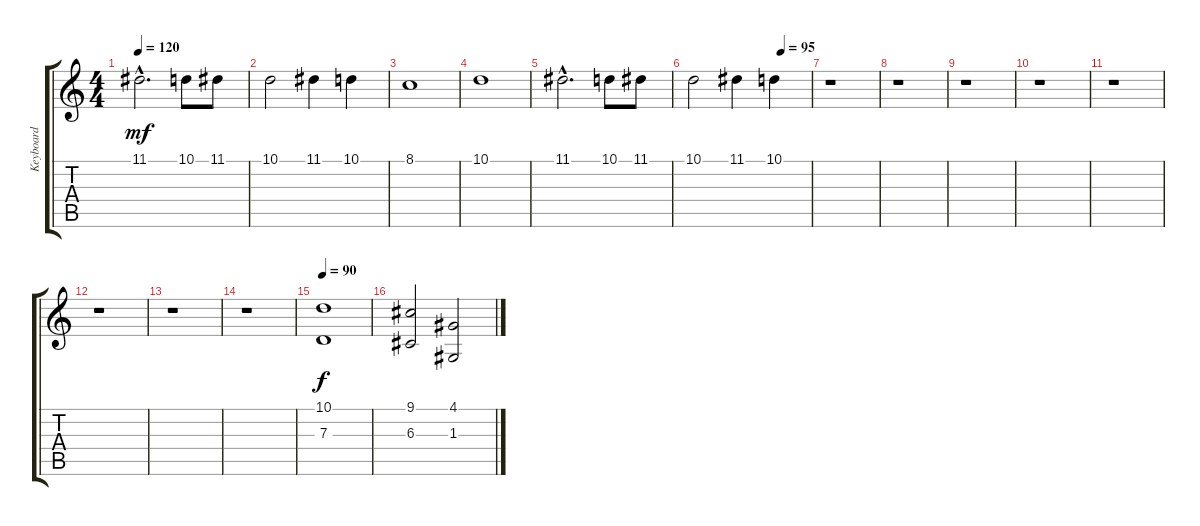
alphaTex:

\track ("Keyboard" "Keyboard") {instrument pad4choir}
\staff {score tabs}
\tuning (E4 B3 G3 D3 A2 D2) {hide}
\ts (4 4)
\tempo 120
\clef g2
\ks c
11.1{hac}.2{d dy mf} 10.1.8 11.1.8 |
10.1.2 11.1.4 10.1.4 |
8.1.1 |
10.1.1 |
11.1{hac}.2{d} 10.1.8 11.1.8 |
\tempo (95 0.75)
10.1.2 11.1.4 10.1.4 |
r.1 |
r.1 |
r.1 |
r.1 |
r.1 |
r.1 |
r.1 |
r.1 |
\tempo 90
(10.1 7.3).1{dy f} |
(9.1 6.3).2 (4.1 1.3).2
